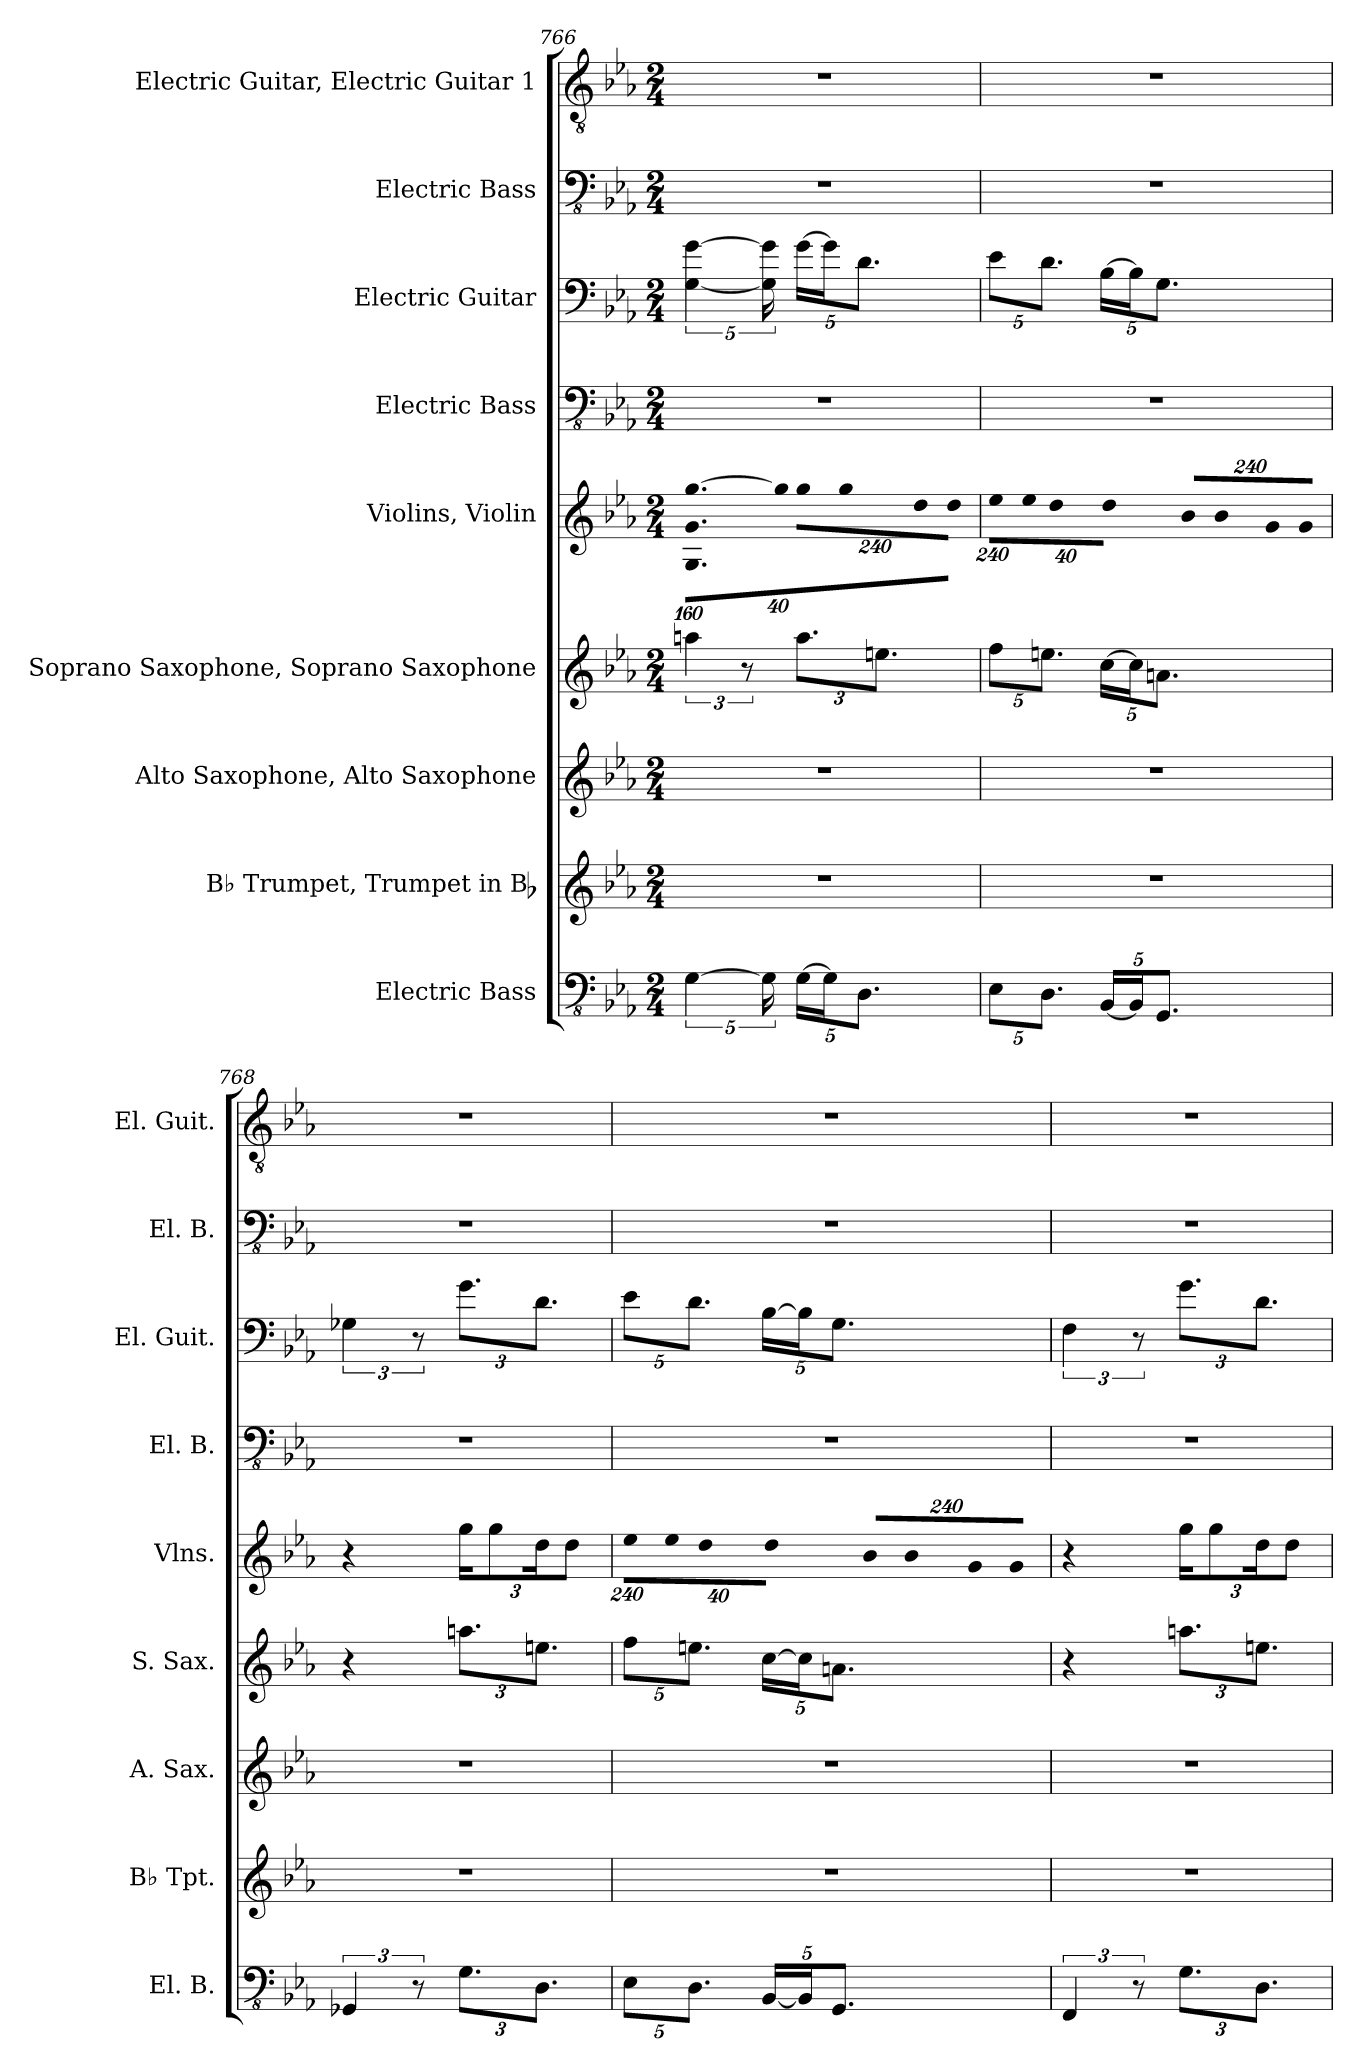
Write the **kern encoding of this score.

**kern	**kern	**kern	**kern	**kern	**kern	**kern	**kern	**kern
*part9	*part8	*part7	*part6	*part5	*part4	*part3	*part2	*part1
*staff9	*staff8	*staff7	*staff6	*staff5	*staff4	*staff3	*staff2	*staff1
*I"Electric Bass	*I"B♭ Trumpet, Trumpet in Bb	*I"Alto Saxophone, Alto Saxophone	*I"Soprano Saxophone, Soprano Saxophone	*I"Violins, Violin	*I"Electric Bass	*I"Electric Guitar	*I"Electric Bass	*I"Electric Guitar, Electric Guitar 1
*I'El. B.	*I'B♭ Tpt.	*I'A. Sax.	*I'S. Sax.	*I'Vlns.	*I'El. B.	*I'El. Guit.	*I'El. B.	*I'El. Guit.
!!LO:PB:g=z
*clefFv4	*clefG2	*clefG2	*clefG2	*clefG2	*clefFv4	*clefF4	*clefFv4	*clefGv2
*	*ITrd1c2	*ITrd5c9	*ITrd1c2	*	*	*	*	*
*k[b-e-a-]	*k[b-e-a-d-g-]	*k[b-e-a-d-g-c-]	*k[b-e-a-d-g-]	*k[b-e-a-]	*k[b-e-a-]	*k[b-e-a-]	*k[b-e-a-]	*k[b-e-a-]
*M2/4	*M2/4	*M2/4	*M2/4	*M2/4	*M2/4	*M2/4	*M2/4	*M2/4
*	*	*	*	*Xbrackettup	*	*	*	*
=766	=766	=766	=766	=766	=766	=766	=766	=766
!	!	!	!	!LO:N:vis=8.	!	!	!	!
[5GG\	2r	2r	6ggn\	640%137G/ 640%137g/ [640%137gg/L	2r	[5G\ [5g\	2r	2r
.	.	.	12r	.	.	.	.	.
20GG\]	.	.	.	.	.	20G\] 20g\]	.	.
!	!	!	!	!LO:N:vis=32	!	!	!	!
.	.	.	.	640%23gg/Jkk]	.	.	.	.
*	*	*	*Xbrackettup	*	*	*	*	*
!	!	!	!	!LO:N:vis=16	!	!	!	!
[20GG\LL	.	.	12.gg\L	1920%137gg\LL	.	[20g\LL	.	.
20GG\J]	.	.	.	.	.	20g\J]	.	.
!	!	!	!	!LO:N:vis=32	!	!	!	!
.	.	.	.	640%23gg\K	.	.	.	.
10.DD\J	.	.	.	.	.	10.d\J	.	.
!	!	!	!	!LO:N:vis=16	!	!	!	!
.	.	.	.	1920%137dd\	.	.	.	.
.	.	.	12.ddn\J	.	.	.	.	.
!	!	!	!	!LO:N:vis=16	!	!	!	!
.	.	.	.	1920%137dd\JJ	.	.	.	.
=767	=767	=767	=767	=767	=767	=767	=767	=767
*Xbrackettup	*	*	*	*	*	*	*	*
!	!	!	!	!LO:N:vis=16	!	!	!	!
*	*	*	*	*	*	*Xbrackettup	*	*
10EE-\L	2r	2r	10ee-\L	1920%137ee-\LL	2r	10e-\L	2r	2r
!	!	!	!	!LO:N:vis=32	!	!	!	!
.	.	.	.	640%23ee-\K	.	.	.	.
10.DD\J	.	.	10.ddn\J	.	.	10.d\J	.	.
!	!	!	!	!LO:N:vis=16	!	!	!	!
.	.	.	.	1920%137dd\	.	.	.	.
!	!	!	!	!LO:N:vis=16	!	!	!	!
.	.	.	.	1920%137dd\JJ	.	.	.	.
!	!	!	!	!LO:N:vis=16	!	!	!	!
[20BBB-/LL	.	.	[20b-\LL	1920%137b-/LL	.	[20B-\LL	.	.
20BBB-/J]	.	.	20b-\J]	.	.	20B-\J]	.	.
!	!	!	!	!LO:N:vis=32	!	!	!	!
.	.	.	.	640%23b-/K	.	.	.	.
10.GGG/J	.	.	10.gn\J	.	.	10.G\J	.	.
!	!	!	!	!LO:N:vis=16	!	!	!	!
.	.	.	.	1920%137g/	.	.	.	.
!	!	!	!	!LO:N:vis=16	!	!	!	!
.	.	.	.	1920%137g/JJ	.	.	.	.
=768	=768	=768	=768	=768	=768	=768	=768	=768
*brackettup	*	*	*	*	*	*brackettup	*	*
6GGG-X/	2r	2r	4r	4r	2r	6G-X\	2r	2r
12r	.	.	.	.	.	12r	.	.
*Xbrackettup	*	*	*	*	*	*Xbrackettup	*	*
12.GG\L	.	.	12.ggn\L	24gg\KL	.	12.g\L	.	.
.	.	.	.	12gg\	.	.	.	.
12.DD\J	.	.	12.ddn\J	24dd\K	.	12.d\J	.	.
.	.	.	.	12dd\J	.	.	.	.
=769	=769	=769	=769	=769	=769	=769	=769	=769
!	!	!	!	!LO:N:vis=16	!	!	!	!
10EE-\L	2r	2r	10ee-\L	1920%137ee-\LL	2r	10e-\L	2r	2r
!	!	!	!	!LO:N:vis=32	!	!	!	!
.	.	.	.	640%23ee-\K	.	.	.	.
10.DD\J	.	.	10.ddn\J	.	.	10.d\J	.	.
!	!	!	!	!LO:N:vis=16	!	!	!	!
.	.	.	.	1920%137dd\	.	.	.	.
!	!	!	!	!LO:N:vis=16	!	!	!	!
.	.	.	.	1920%137dd\JJ	.	.	.	.
!	!	!	!	!LO:N:vis=16	!	!	!	!
[20BBB-/LL	.	.	[20b-\LL	1920%137b-/LL	.	[20B-\LL	.	.
20BBB-/J]	.	.	20b-\J]	.	.	20B-\J]	.	.
!	!	!	!	!LO:N:vis=32	!	!	!	!
.	.	.	.	640%23b-/K	.	.	.	.
10.GGG/J	.	.	10.gn\J	.	.	10.G\J	.	.
!	!	!	!	!LO:N:vis=16	!	!	!	!
.	.	.	.	1920%137g/	.	.	.	.
!	!	!	!	!LO:N:vis=16	!	!	!	!
.	.	.	.	1920%137g/JJ	.	.	.	.
!!LO:PB:g=z
=770	=770	=770	=770	=770	=770	=770	=770	=770
*brackettup	*	*	*	*	*	*brackettup	*	*
6FFF/	2r	2r	4r	4r	2r	6F\	2r	2r
12r	.	.	.	.	.	12r	.	.
*Xbrackettup	*	*	*	*	*	*Xbrackettup	*	*
12.GG\L	.	.	12.ggn\L	24gg\KL	.	12.g\L	.	.
.	.	.	.	12gg\	.	.	.	.
12.DD\J	.	.	12.ddn\J	24dd\K	.	12.d\J	.	.
.	.	.	.	12dd\J	.	.	.	.
=	=	=	=	=	=	=	=	=
*-	*-	*-	*-	*-	*-	*-	*-	*-
